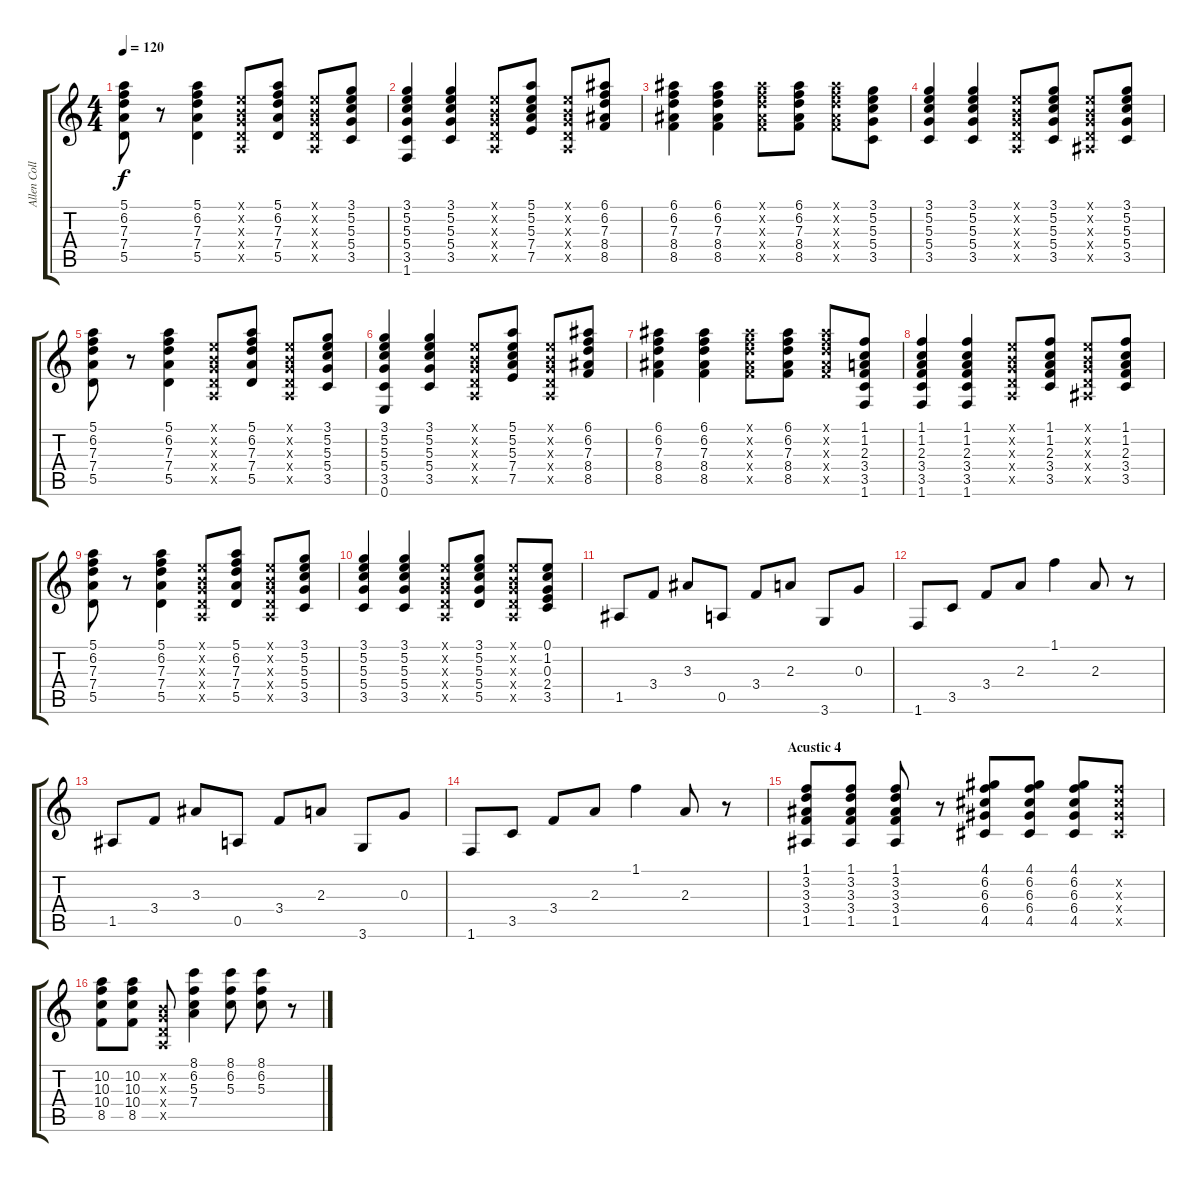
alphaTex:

\track ("Allen Collins" "Allen Coll") {instrument acousticguitarsteel}
\staff {score tabs}
\tuning (E4 B3 G3 D3 A2 E2) {hide}
\ts (4 4)
\tempo 120
\clef g2
\ks c
(5.1 6.2 7.3 7.4 5.5).8{dy f} r.8 (5.1 6.2 7.3 7.4 5.5).4 (0.1{x} 0.2{x} 0.3{x} 0.4{x} 0.5{x}).8 (5.1 6.2 7.3 7.4 5.5).8 (0.1{x} 0.2{x} 0.3{x} 0.4{x} 0.5{x}).8 (3.1 5.2 5.3 5.4 3.5).8 |
(3.1 5.2 5.3 5.4 3.5 1.6{t}).4 (3.1 5.2 5.3 5.4 3.5).4 (0.1{x} 0.2{x} 0.3{x} 0.4{x} 0.5{x}).8 (5.1 5.2 5.3 7.4 7.5).8 (0.1{x} 0.2{x} 0.3{x} 0.4{x} 0.5{x}).8 (6.1 6.2 7.3 8.4 8.5).8 |
(6.1 6.2 7.3 8.4 8.5).4 (6.1 6.2 7.3 8.4 8.5).4 (6.1{x} 6.2{x} 7.3{x} 8.4{x} 8.5{x}).8 (6.1 6.2 7.3 8.4 8.5).8 (6.1{x} 6.2{x} 7.3{x} 8.4{x} 8.5{x}).8 (3.1 5.2 5.3 5.4 3.5).8 |
(3.1 5.2 5.3 5.4 3.5).4 (3.1 5.2 5.3 5.4 3.5).4 (0.1{x} 0.2{x} 0.3{x} 0.4{x} 0.5{x}).8 (3.1 5.2 5.3 5.4 3.5).8 (0.1{x} 0.2{x} 0.3{x} 0.4{x} 1.5{x}).8 (3.1 5.2 5.3 5.4 3.5).8 |
(5.1 6.2 7.3 7.4 5.5).8 r.8 (5.1 6.2 7.3 7.4 5.5).4 (0.1{x} 0.2{x} 0.3{x} 0.4{x} 0.5{x}).8 (5.1 6.2 7.3 7.4 5.5).8 (0.1{x} 0.2{x} 0.3{x} 0.4{x} 0.5{x}).8 (3.1 5.2 5.3 5.4 3.5).8 |
(3.1 5.2 5.3 5.4 3.5 0.6).4 (3.1 5.2 5.3 5.4 3.5).4 (0.1{x} 0.2{x} 0.3{x} 0.4{x} 0.5{x}).8 (5.1 5.2 5.3 7.4 7.5).8 (0.1{x} 0.2{x} 0.3{x} 0.4{x} 0.5{x}).8 (6.1 6.2 7.3 8.4 8.5).8 |
(6.1 6.2 7.3 8.4 8.5).4 (6.1 6.2 7.3 8.4 8.5).4 (6.1{x} 6.2{x} 7.3{x} 8.4{x} 8.5{x}).8 (6.1 6.2 7.3 8.4 8.5).8 (6.1{x} 6.2{x} 7.3{x} 8.4{x} 8.5{x}).8 (1.1 1.2 2.3 3.4 3.5 1.6).8 |
(1.1 1.2 2.3 3.4 3.5 1.6).4 (1.1 1.2 2.3 3.4 3.5 1.6).4 (0.1{x} 0.2{x} 0.3{x} 0.4{x} 0.5{x}).8 (1.1 1.2 2.3 3.4 3.5).8 (0.1{x} 0.2{x} 0.3{x} 0.4{x} 1.5{x}).8 (1.1 1.2 2.3 3.4 3.5).8 |
(5.1 6.2 7.3 7.4 5.5).8 r.8 (5.1 6.2 7.3 7.4 5.5).4 (0.1{x} 0.2{x} 0.3{x} 0.4{x} 0.5{x}).8 (5.1 6.2 7.3 7.4 5.5).8 (0.1{x} 0.2{x} 0.3{x} 0.4{x} 0.5{x}).8 (3.1 5.2 5.3 5.4 3.5).8 |
(3.1 5.2 5.3 5.4 3.5).4 (3.1 5.2 5.3 5.4 3.5).4 (0.1{x} 0.2{x} 0.3{x} 0.4{x} 0.5{x}).8 (3.1 5.2 5.3 5.4 5.5).8 (0.1{x} 0.2{x} 0.3{x} 0.4{x} 0.5{x}).8 (0.1 1.2 0.3 2.4 3.5).8 |
1.5.8 3.4.8 3.3.8 0.5.8 3.4.8 2.3.8 3.6.8 0.3.8 |
1.6.8 3.5.8 3.4.8 2.3.8 1.1.4 2.3.8 r.8 |
1.5.8 3.4.8 3.3.8 0.5.8 3.4.8 2.3.8 3.6.8 0.3.8 |
1.6.8 3.5.8 3.4.8 2.3.8 1.1.4 2.3.8 r.8 |
\section ("" "Acustic 4")
(1.1 3.2 3.3 3.4 1.5).8 (1.1 3.2 3.3 3.4 1.5).8 (1.1 3.2 3.3 3.4 1.5).8 r.8 (4.1 6.2 6.3 6.4 4.5).8 (4.1 6.2 6.3 6.4 4.5).8 (4.1 6.2 6.3 6.4 4.5).8 (6.2{x} 6.3{x} 6.4{x} 4.5{x}).8 |
(10.2 10.3 10.4 8.5).8 (10.2 10.3 10.4 8.5).8 (0.2{x} 0.3{x} 0.4{x} 0.5{x}).8 (8.1 6.2 5.3 7.4).4 (8.1 6.2 5.3).8 (8.1 6.2 5.3).8 r.8
